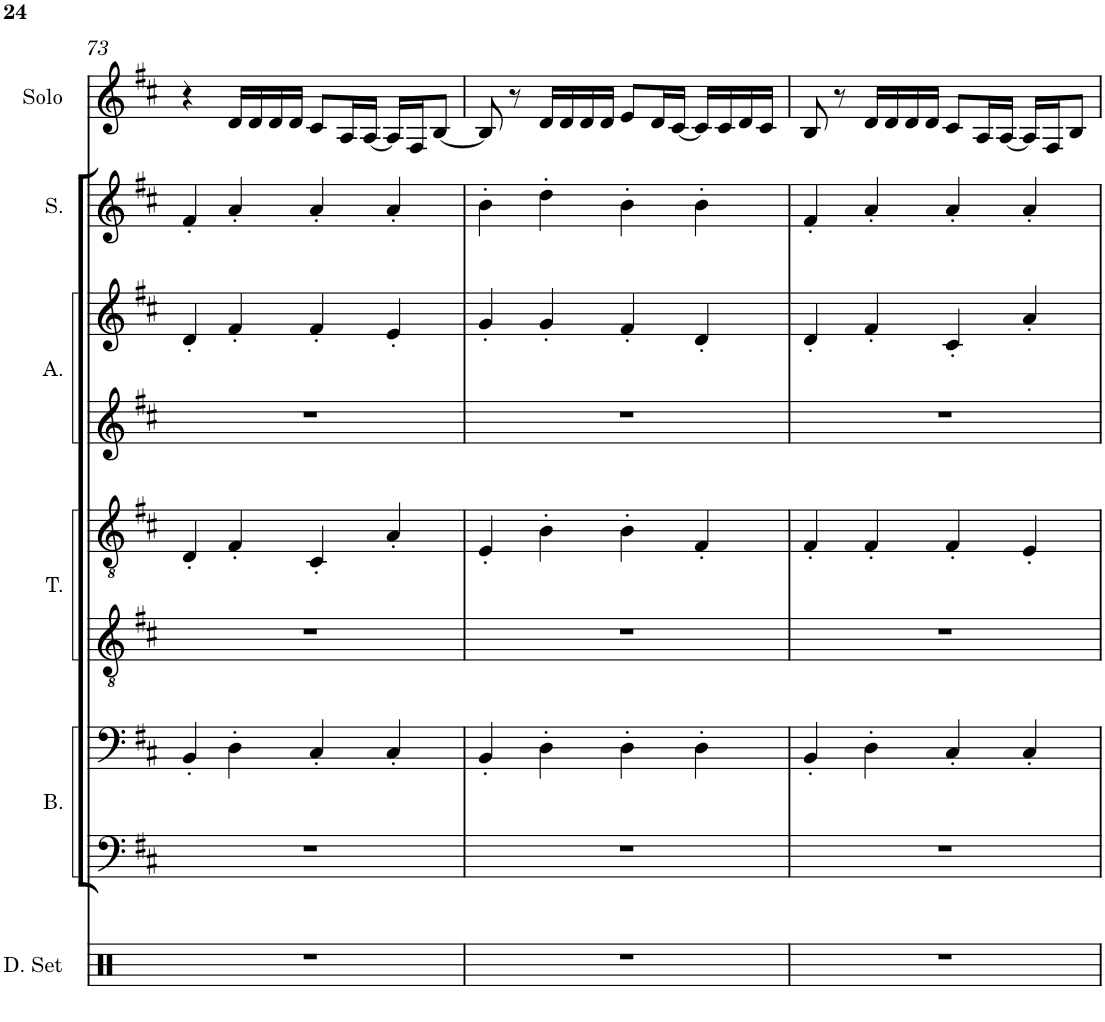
**kern	**kern	**kern	**kern	**kern	**kern	**kern	**kern	**kern
*part6	*part5	*part5	*part4	*part4	*part3	*part3	*part2	*part1
*staff9	*staff8	*staff7	*staff6	*staff5	*staff4	*staff3	*staff2	*staff1
*I"Drumset	*I"Bass	*	*I"Tenor	*	*I"Alto	*	*I"Soprano	*I"Solo
*I'D. Set	*I'B.	*	*I'T.	*	*I'A.	*	*I'S.	*I'Solo
!!LO:PB:g=z
*clefX	*clefF4	*clefF4	*clefGv2	*clefGv2	*clefG2	*clefG2	*clefG2	*clefG2
*k[]	*k[f#c#]	*k[f#c#]	*k[f#c#]	*k[f#c#]	*k[f#c#]	*k[f#c#]	*k[f#c#]	*k[f#c#]
*M4/4	*M4/4	*M4/4	*M4/4	*M4/4	*M4/4	*M4/4	*M4/4	*M4/4
=73	=73	=73	=73	=73	=73	=73	=73	=73
1r	1r	4BB'/	1r	4D'/	1r	4d'/	4f#'/	4r
.	.	4D'\	.	4F#'/	.	4f#'/	4a'/	16d/LL
.	.	.	.	.	.	.	.	16d/
.	.	.	.	.	.	.	.	16d/
.	.	.	.	.	.	.	.	16d/JJ
.	.	4C#'/	.	4C#'/	.	4f#'/	4a'/	8c#/L
.	.	.	.	.	.	.	.	16A/L
.	.	.	.	.	.	.	.	[16A/JJ
.	.	4C#'/	.	4A'/	.	4e'/	4a'/	16A/LL]
.	.	.	.	.	.	.	.	16F#/J
.	.	.	.	.	.	.	.	[8B/J
=74	=74	=74	=74	=74	=74	=74	=74	=74
1r	1r	4BB'/	1r	4E'/	1r	4g'/	4b'\	8B/]
.	.	.	.	.	.	.	.	8r
.	.	4D'\	.	4B'\	.	4g'/	4dd'\	16d/LL
.	.	.	.	.	.	.	.	16d/
.	.	.	.	.	.	.	.	16d/
.	.	.	.	.	.	.	.	16d/JJ
.	.	4D'\	.	4B'\	.	4f#'/	4b'\	8e/L
.	.	.	.	.	.	.	.	16d/L
.	.	.	.	.	.	.	.	[16c#/JJ
.	.	4D'\	.	4F#'/	.	4d'/	4b'\	16c#/LL]
.	.	.	.	.	.	.	.	16c#/
.	.	.	.	.	.	.	.	16d/
.	.	.	.	.	.	.	.	16c#/JJ
=75	=75	=75	=75	=75	=75	=75	=75	=75
1r	1r	4BB'/	1r	4F#'/	1r	4d'/	4f#'/	8B/
.	.	.	.	.	.	.	.	8r
.	.	4D'\	.	4F#'/	.	4f#'/	4a'/	16d/LL
.	.	.	.	.	.	.	.	16d/
.	.	.	.	.	.	.	.	16d/
.	.	.	.	.	.	.	.	16d/JJ
.	.	4C#'/	.	4F#'/	.	4c#'/	4a'/	8c#/L
.	.	.	.	.	.	.	.	16A/L
.	.	.	.	.	.	.	.	[16A/JJ
.	.	4C#'/	.	4E'/	.	4a'/	4a'/	16A/LL]
.	.	.	.	.	.	.	.	16F#/J
.	.	.	.	.	.	.	.	8B/J
=	=	=	=	=	=	=	=	=
*-	*-	*-	*-	*-	*-	*-	*-	*-
